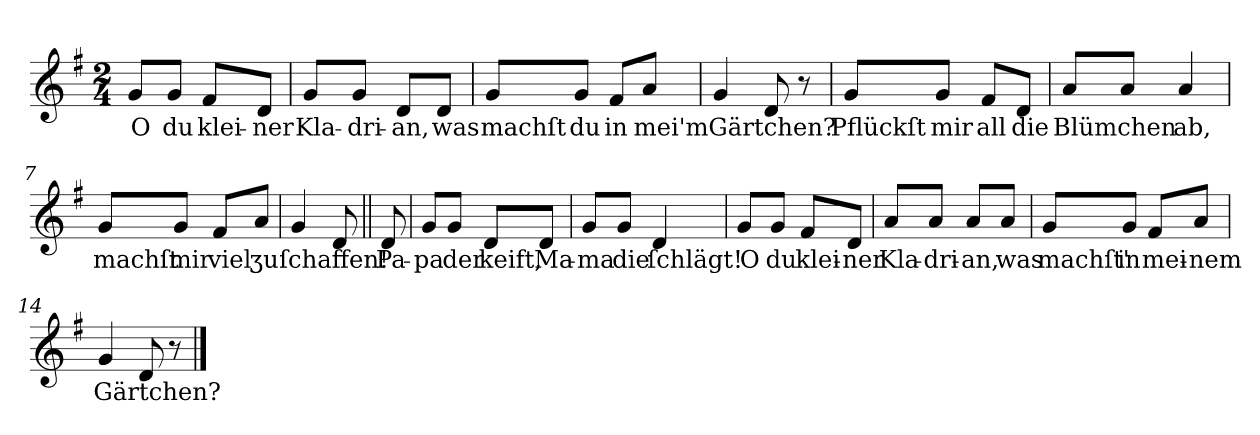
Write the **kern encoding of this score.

**kern	**text
*part1	*part1
*staff1	*staff1
*clefG2	*
*k[f#]	*
*G:	*
*M2/4	*
=1	=1
8g/L	O
8g/J	du
8f#/L	klei-
8d/J	-ner
=2	=2
8g/L	Kla-
8g/J	-dri-
8d/L	-an,
8d/J	was
=3	=3
8g/L	machſt
8g/J	du
8f#/L	in
8a/J	mei'm
=4	=4
4g	Gärtchen?
8d	.
8r	.
=5	=5
8g/L	Pflückſt
8g/J	mir
8f#/L	all
8d/J	die
=6	=6
8a/L	Blümchen
8a/J	.
4a	ab,
=7	=7
8g/L	machſt
8g/J	mir
8f#/L	viel
8a/J	ʒu
=8	=8
4g	ſchaffen!
8d	.
=||	=||
8d	Pa-
=9	=9
8g/L	-pa
8g/J	der
8d/L	keift,
8d/J	Ma-
=10	=10
8g/L	-ma
8g/J	die
4d	ſchlägt!
=11	=11
8g/L	O
8g/J	du
8f#/L	klei-
8d/J	-ner
=12	=12
8a/L	Kla-
8a/J	-dri-
8a/L	-an,
8a/J	was
=13	=13
8g/L	machſt'
8g/J	in
8f#/L	mei-
8a/J	-nem
=14	=14
4g	Gärtchen?
8d	.
8r	.
==	==
*-	*-
